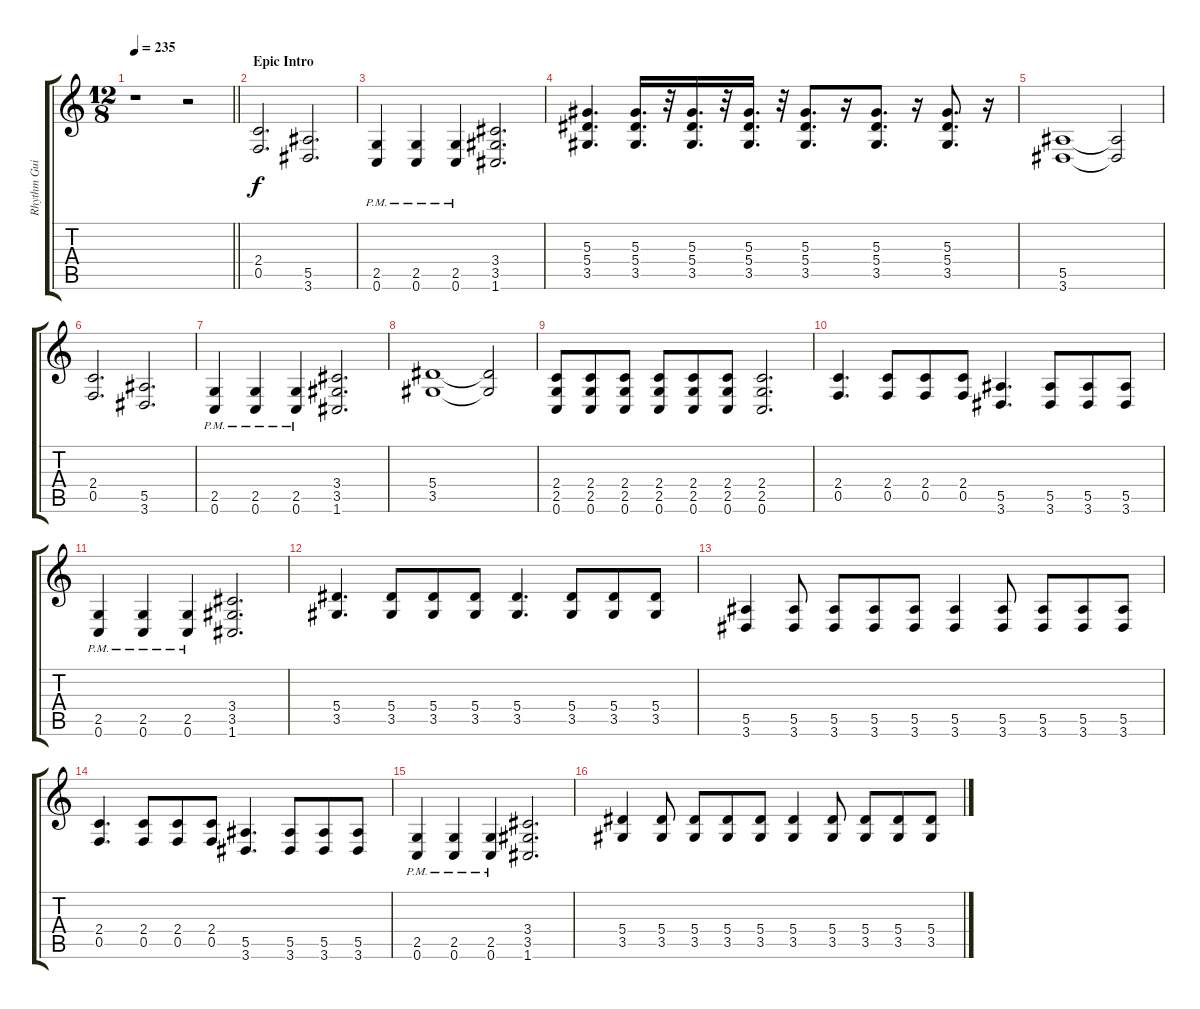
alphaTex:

\track ("Rhythm Guitar" "Rhythm Gui") {instrument distortionguitar}
\staff {score tabs}
\tuning (C4 G3 Eb3 Bb2 F2 C2) {hide}
\ts (12 8)
\tempo 235
\clef g2
\barLineRight lightlight
\ks c
r.1{dy f instrument distortionguitar} r.2 |
\section ("" "Epic Intro")
(2.4 0.5).2{d} (5.5 3.6).2{d} |
(2.5{pm} 0.6).4 (2.5{pm} 0.6).4 (2.5{pm} 0.6).4 (3.4 3.5 1.6).2{d} |
(5.3 5.4 3.5).4{d} (5.3 5.4 3.5).16{d} r.32 (5.3 5.4 3.5).16{d} r.32 (5.3 5.4 3.5).16{d} r.32 (5.3 5.4 3.5).8{d} r.16 (5.3 5.4 3.5).8{d} r.16 (5.3 5.4 3.5).8{d} r.16 |
(5.5 3.6).1 (5.5{t} 3.6{t}).2 |
(2.4 0.5).2{d} (5.5 3.6).2{d} |
(2.5{pm} 0.6).4 (2.5{pm} 0.6).4 (2.5{pm} 0.6).4 (3.4 3.5 1.6).2{d} |
(5.4 3.5).1 (5.4{t} 3.5{t}).2 |
(2.4 2.5 0.6).8 (2.4 2.5 0.6).8 (2.4 2.5 0.6).8 (2.4 2.5 0.6).8 (2.4 2.5 0.6).8 (2.4 2.5 0.6).8 (2.4 2.5 0.6).2{d} |
(2.4 0.5).4{d} (2.4 0.5).8 (2.4 0.5).8 (2.4 0.5).8 (5.5 3.6).4{d} (5.5 3.6).8 (5.5 3.6).8 (5.5 3.6).8 |
(2.5{pm} 0.6).4 (2.5{pm} 0.6).4 (2.5{pm} 0.6).4 (3.4 3.5 1.6).2{d} |
(5.4 3.5).4{d} (5.4 3.5).8 (5.4 3.5).8 (5.4 3.5).8 (5.4 3.5).4{d} (5.4 3.5).8 (5.4 3.5).8 (5.4 3.5).8 |
(5.5 3.6).4 (5.5 3.6).8 (5.5 3.6).8 (5.5 3.6).8 (5.5 3.6).8 (5.5 3.6).4 (5.5 3.6).8 (5.5 3.6).8 (5.5 3.6).8 (5.5 3.6).8 |
(2.4 0.5).4{d} (2.4 0.5).8 (2.4 0.5).8 (2.4 0.5).8 (5.5 3.6).4{d} (5.5 3.6).8 (5.5 3.6).8 (5.5 3.6).8 |
(2.5{pm} 0.6).4 (2.5{pm} 0.6).4 (2.5{pm} 0.6).4 (3.4 3.5 1.6).2{d} |
(5.4 3.5).4 (5.4 3.5).8 (5.4 3.5).8 (5.4 3.5).8 (5.4 3.5).8 (5.4 3.5).4 (5.4 3.5).8 (5.4 3.5).8 (5.4 3.5).8 (5.4 3.5).8
